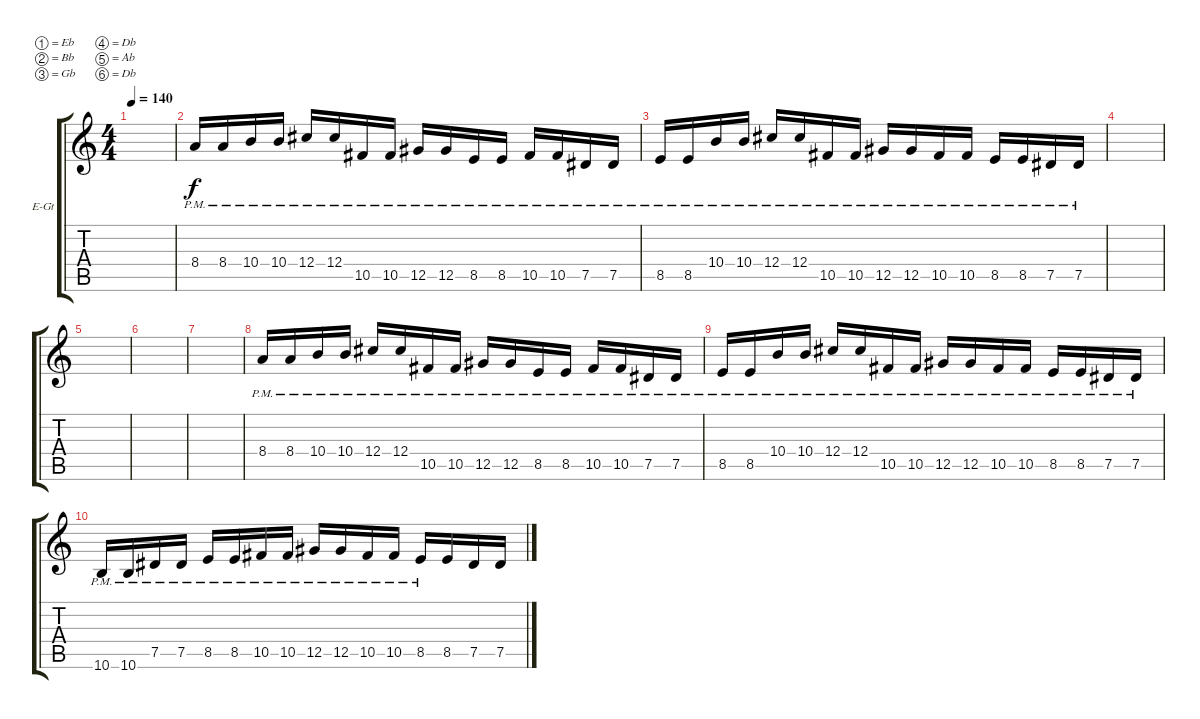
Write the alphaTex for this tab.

\defaultSystemsLayout 4
\bracketExtendMode groupsimilarinstruments
\firstSystemTrackNameOrientation horizontal
\otherSystemsTrackNameOrientation horizontal
\track ("Electric Guitar" "E-Gt") {instrument distortionguitar}
\staff {score tabs}
\tuning (Eb4 Bb3 Gb3 Db3 Ab2 Db2)
\ts (4 4)
\tempo 140
\clef g2
\ks c
|
8.4{pm}.16 8.4{pm}.16 10.4{pm}.16 10.4{pm}.16 12.4{pm}.16 12.4{pm}.16 10.5{pm}.16 10.5{pm}.16 12.5{pm}.16 12.5{pm}.16 8.5{pm}.16 8.5{pm}.16 10.5{pm}.16 10.5{pm}.16 7.5{pm}.16 7.5{pm}.16 |
8.5{pm}.16 8.5{pm}.16 10.4{pm}.16 10.4{pm}.16 12.4{pm}.16 12.4{pm}.16 10.5{pm}.16 10.5{pm}.16 12.5{pm}.16 12.5{pm}.16 10.5{pm}.16 10.5{pm}.16 8.5{pm}.16 8.5{pm}.16 7.5{pm}.16 7.5{pm}.16 |
|
|
|
|
8.4{pm}.16 8.4{pm}.16 10.4{pm}.16 10.4{pm}.16 12.4{pm}.16 12.4{pm}.16 10.5{pm}.16 10.5{pm}.16 12.5{pm}.16 12.5{pm}.16 8.5{pm}.16 8.5{pm}.16 10.5{pm}.16 10.5{pm}.16 7.5{pm}.16 7.5{pm}.16 |
8.5{pm}.16 8.5{pm}.16 10.4{pm}.16 10.4{pm}.16 12.4{pm}.16 12.4{pm}.16 10.5{pm}.16 10.5{pm}.16 12.5{pm}.16 12.5{pm}.16 10.5{pm}.16 10.5{pm}.16 8.5{pm}.16 8.5{pm}.16 7.5{pm}.16 7.5{pm}.16 |
10.6{pm}.16 10.6{pm}.16 7.5{pm}.16 7.5{pm}.16 8.5{pm}.16 8.5{pm}.16 10.5{pm}.16 10.5{pm}.16 12.5{pm}.16 12.5{pm}.16 10.5{pm}.16 10.5{pm}.16 8.5{pm}.16 8.5.16 7.5.16 7.5.16
